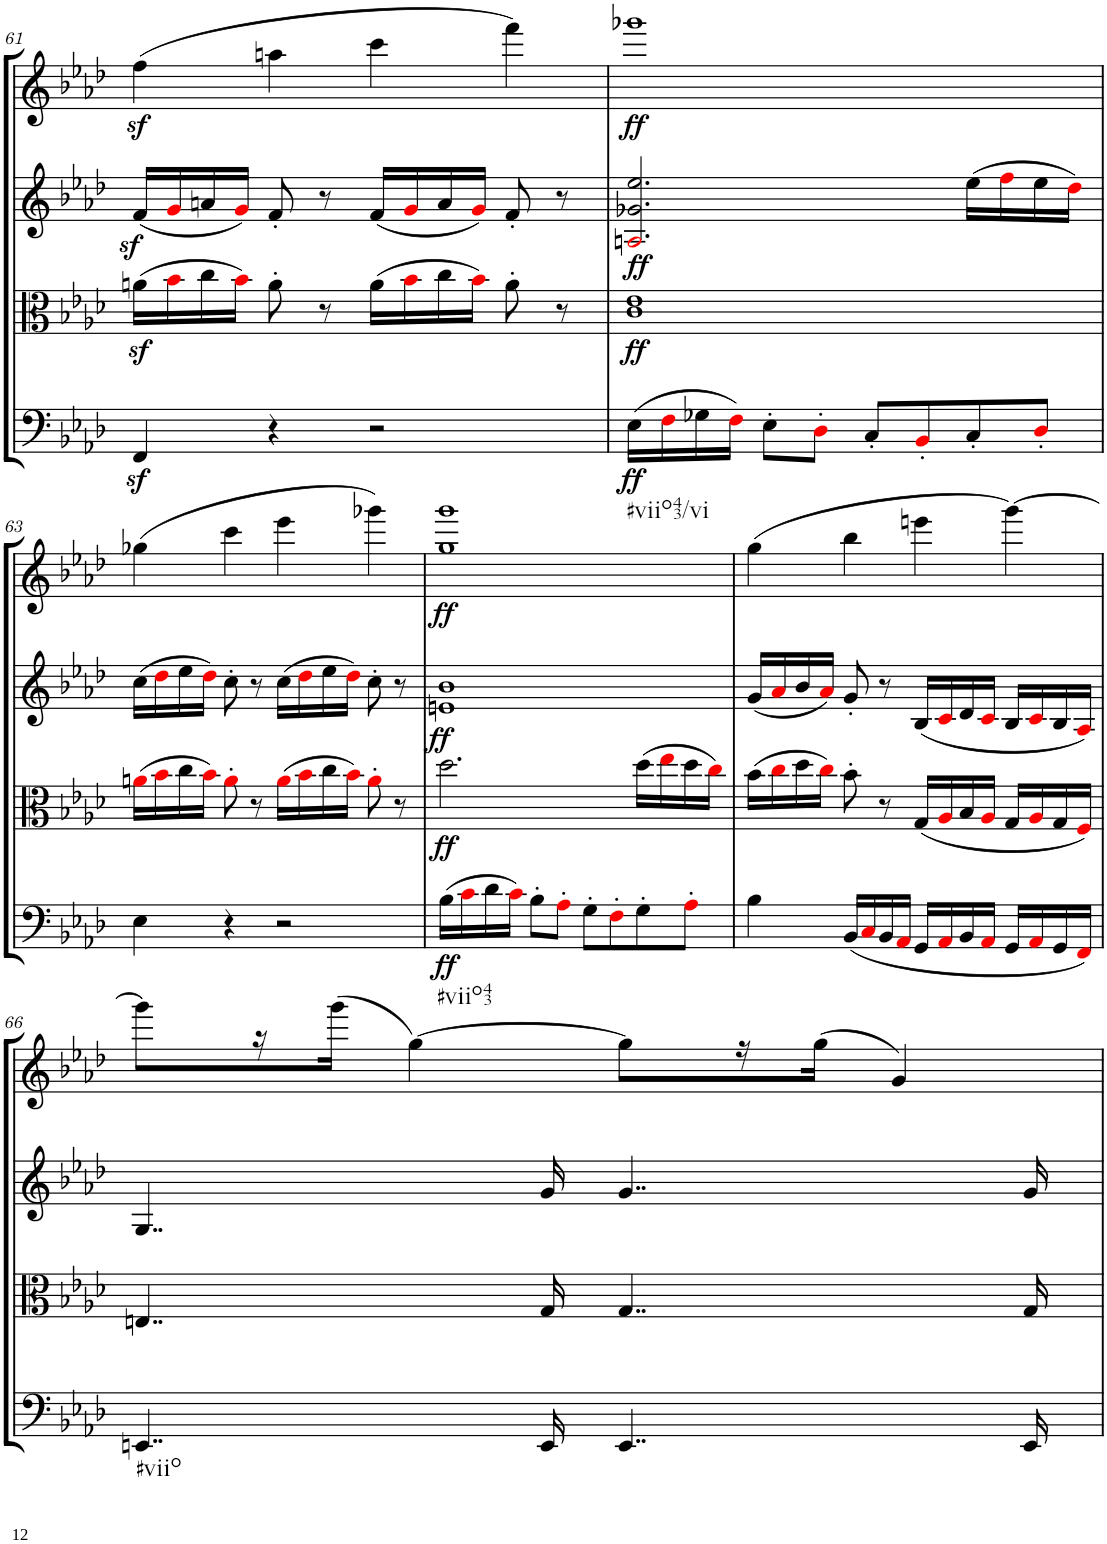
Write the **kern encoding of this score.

**kern	**dynam	**kern	**dynam	**kern	**dynam	**kern	**dynam
*part4	*part4	*part3	*part3	*part2	*part2	*part1	*part1
*staff4	*staff4	*staff3	*staff3	*staff2	*staff2	*staff1	*staff1
*I"Cello	*	*I"Viola	*	*I"2nd Violin	*	*I"1st Violin	*
*	*	*I'Vla	*	*I'Vln	*	*I'Vln	*
!!LO:PB:g=z
*clefF4	*	*clefC3	*	*clefG2	*	*clefG2	*
*k[b-e-a-d-]	*	*k[b-e-a-d-]	*	*k[b-e-a-d-]	*	*k[b-e-a-d-]	*
*M4/4	*	*M4/4	*	*M4/4	*	*M4/4	*
*met(c)	*	*met(c)	*	*met(c)	*	*met(c)	*
=61	=61	=61	=61	=61	=61	=61	=61
4FFz</	.	(16anz<\LL	.	(16fz</LL	.	(4ffz<\	.
.	.	16b-i\	.	16gi/	.	.	.
.	.	16cc\	.	16an/	.	.	.
.	.	16b-i\JJ)	.	16gi/JJ)	.	.	.
4r	.	8a'\	.	8f'/	.	4aan\	.
.	.	8r	.	8r	.	.	.
2r	.	(16a\LL	.	(16f/LL	.	4ccc\	.
.	.	16b-i\	.	16gi/	.	.	.
.	.	16cc\	.	16a/	.	.	.
.	.	16b-i\JJ)	.	16gi/JJ)	.	.	.
.	.	8a'\	.	8f'/	.	4fff\)	.
.	.	8r	.	8r	.	.	.
=62	=62	=62	=62	=62	=62	=62	=62
!LO:TX:b:t=#viio43/vi	!	!	!	!	!	!	!
!	!LO:DY:b	!	!LO:DY:b	!	!LO:DY:b	!	!LO:DY:b
(16E-\LL	ff	1c 1e-	ff	2.Ani/ 2.g-X/ 2.ee-/	ff	1ggg-X	ff
16Fi\	.	.	.	.	.	.	.
16G-X\	.	.	.	.	.	.	.
16Fi\JJ)	.	.	.	.	.	.	.
8E-'\L	.	.	.	.	.	.	.
8D-'i\J	.	.	.	.	.	.	.
8C'/L	.	.	.	.	.	.	.
8BB-'i/	.	.	.	.	.	.	.
8C'/	.	.	.	(16ee-\LL	.	.	.
.	.	.	.	16ffi\	.	.	.
8D-'i/J	.	.	.	16ee-\	.	.	.
.	.	.	.	16dd-i\JJ)	.	.	.
!!LO:LB:g=z
=63	=63	=63	=63	=63	=63	=63	=63
4E-\	.	(16ani\LL	.	(16cc\LL	.	(4gg-X\	.
.	.	16b-i\	.	16dd-i\	.	.	.
.	.	16cc\	.	16ee-\	.	.	.
.	.	16b-i\JJ)	.	16dd-i\JJ)	.	.	.
4r	.	8a'i\	.	8cc'\	.	4ccc\	.
.	.	8r	.	8r	.	.	.
2r	.	(16ai\LL	.	(16cc\LL	.	4eee-\	.
.	.	16b-i\	.	16dd-i\	.	.	.
.	.	16cc\	.	16ee-\	.	.	.
.	.	16b-i\JJ)	.	16dd-i\JJ)	.	.	.
.	.	8a'i\	.	8cc'\	.	4ggg-X\)	.
.	.	8r	.	8r	.	.	.
=64	=64	=64	=64	=64	=64	=64	=64
!LO:TX:b:t=#viio43	!	!	!	!	!	!	!
!	!LO:DY:b	!	!LO:DY:b	!	!LO:DY:b	!	!LO:DY:b
(16B-\LL	ff	2.dd-\	ff	1en 1b-	ff	1gg 1ggg	ff
16ci\	.	.	.	.	.	.	.
16d-\	.	.	.	.	.	.	.
16ci\JJ)	.	.	.	.	.	.	.
8B-'\L	.	.	.	.	.	.	.
8A-'i\J	.	.	.	.	.	.	.
8G'\L	.	.	.	.	.	.	.
8F'i\	.	.	.	.	.	.	.
8G'\	.	(16dd-\LL	.	.	.	.	.
.	.	16ee-i\	.	.	.	.	.
8A-'i\J	.	16dd-\	.	.	.	.	.
.	.	16cci\JJ)	.	.	.	.	.
=65	=65	=65	=65	=65	=65	=65	=65
4B-\	.	(16b-\LL	.	(16g/LL	.	(4gg\	.
.	.	16cci\	.	16a-i/	.	.	.
.	.	16dd-\	.	16b-/	.	.	.
.	.	16cci\JJ)	.	16a-i/JJ)	.	.	.
(16BB-/LL	.	8b-'\	.	8g'/	.	4bb-\	.
16Ci/	.	.	.	.	.	.	.
16BB-/	.	8r	.	8r	.	.	.
16AA-i/JJ	.	.	.	.	.	.	.
16GG/LL	.	(16G/LL	.	(16B-/LL	.	4eeen\	.
16AA-i/	.	16A-i/	.	16ci/	.	.	.
16BB-/	.	16B-/	.	16d-/	.	.	.
16AA-i/JJ	.	16A-i/JJ	.	16ci/JJ	.	.	.
16GG/LL	.	16G/LL	.	16B-/LL	.	[4ggg\)	.
16AA-i/	.	16A-i/	.	16ci/	.	.	.
16GG/	.	16G/	.	16B-/	.	.	.
16FFi/JJ)	.	16Fi/JJ)	.	16A-i/JJ)	.	.	.
!!LO:LB:g=z
=66	=66	=66	=66	=66	=66	=66	=66
!LO:TX:b:t=#viio	!	!	!	!	!	!	!
4..EEn/	.	4..En/	.	4..G/	.	8ggg\L]	.
.	.	.	.	.	.	16r	.
.	.	.	.	.	.	(16ggg\JJ	.
.	.	.	.	.	.	[4gg\)	.
16EE/	.	16G/	.	16g/	.	.	.
4..EE/	.	4..G/	.	4..g/	.	8gg\L]	.
.	.	.	.	.	.	16r	.
.	.	.	.	.	.	(16gg\JJ	.
.	.	.	.	.	.	4g/)	.
16EE/	.	16G/	.	16g/	.	.	.
=	=	=	=	=	=	=	=
*-	*-	*-	*-	*-	*-	*-	*-
